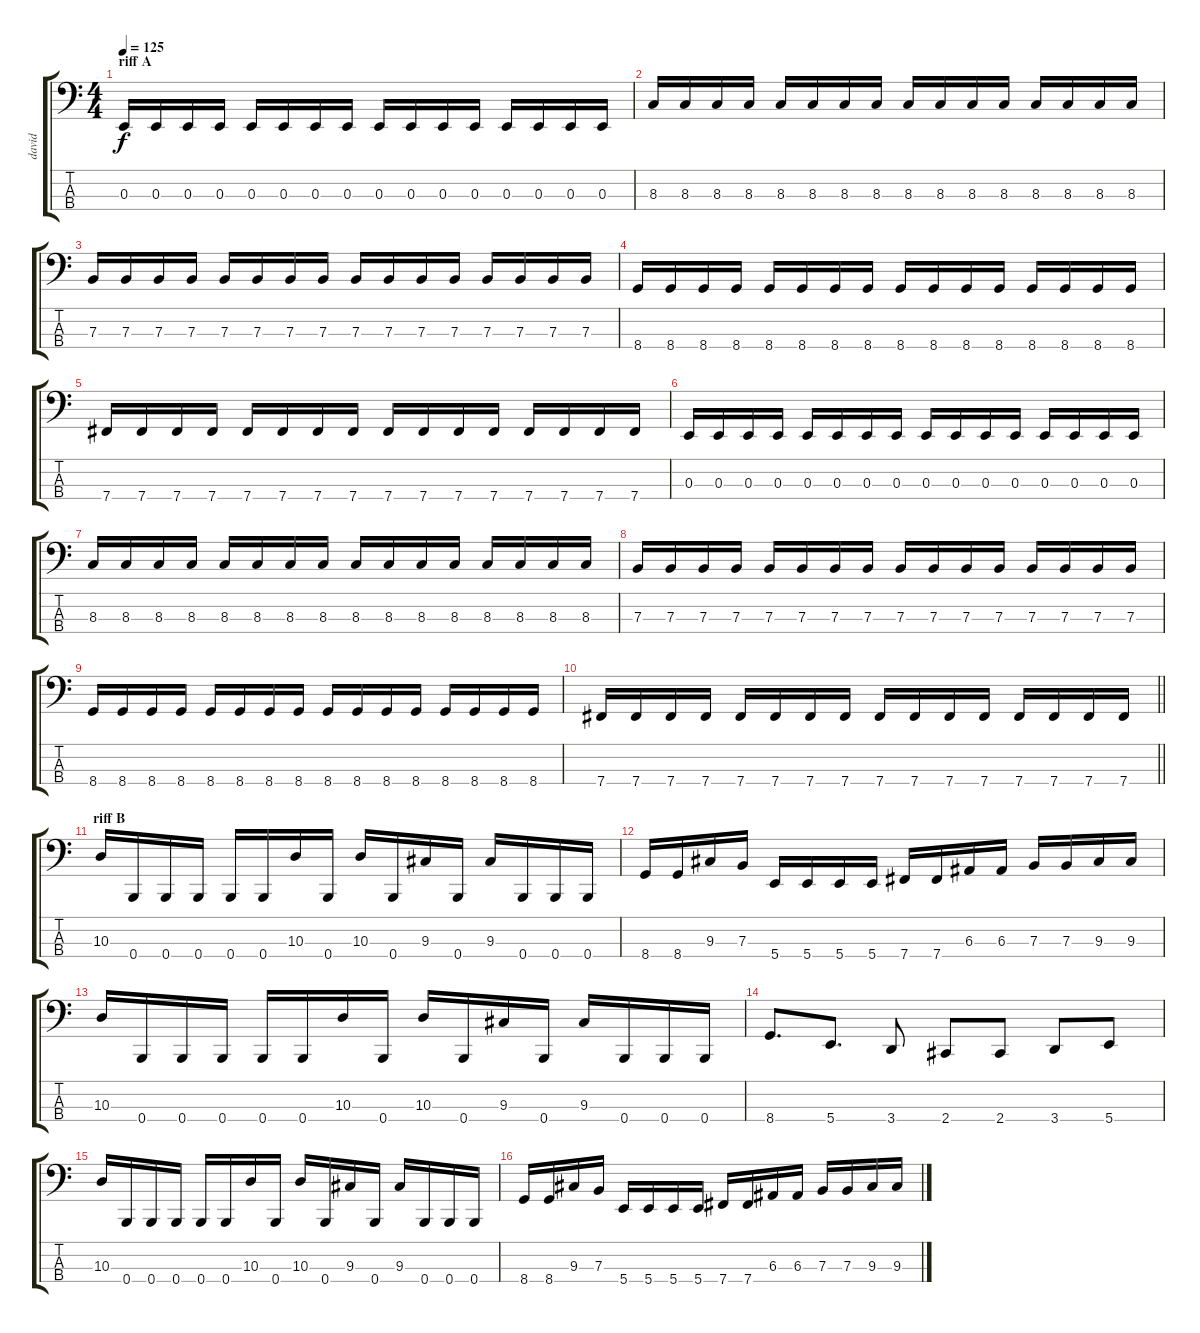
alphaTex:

\track ("david" "david") {instrument electricbassfinger}
\staff {score tabs}
\tuning (D2 A1 E1 B0) {hide}
\ts (4 4)
\section ("" "riff A")
\tempo 125
\clef f4
\ks c
0.3.16{dy f} 0.3.16 0.3.16 0.3.16 0.3.16 0.3.16 0.3.16 0.3.16 0.3.16 0.3.16 0.3.16 0.3.16 0.3.16 0.3.16 0.3.16 0.3.16 |
8.3.16 8.3.16 8.3.16 8.3.16 8.3.16 8.3.16 8.3.16 8.3.16 8.3.16 8.3.16 8.3.16 8.3.16 8.3.16 8.3.16 8.3.16 8.3.16 |
7.3.16 7.3.16 7.3.16 7.3.16 7.3.16 7.3.16 7.3.16 7.3.16 7.3.16 7.3.16 7.3.16 7.3.16 7.3.16 7.3.16 7.3.16 7.3.16 |
8.4.16 8.4.16 8.4.16 8.4.16 8.4.16 8.4.16 8.4.16 8.4.16 8.4.16 8.4.16 8.4.16 8.4.16 8.4.16 8.4.16 8.4.16 8.4.16 |
7.4.16 7.4.16 7.4.16 7.4.16 7.4.16 7.4.16 7.4.16 7.4.16 7.4.16 7.4.16 7.4.16 7.4.16 7.4.16 7.4.16 7.4.16 7.4.16 |
0.3.16 0.3.16 0.3.16 0.3.16 0.3.16 0.3.16 0.3.16 0.3.16 0.3.16 0.3.16 0.3.16 0.3.16 0.3.16 0.3.16 0.3.16 0.3.16 |
8.3.16 8.3.16 8.3.16 8.3.16 8.3.16 8.3.16 8.3.16 8.3.16 8.3.16 8.3.16 8.3.16 8.3.16 8.3.16 8.3.16 8.3.16 8.3.16 |
7.3.16 7.3.16 7.3.16 7.3.16 7.3.16 7.3.16 7.3.16 7.3.16 7.3.16 7.3.16 7.3.16 7.3.16 7.3.16 7.3.16 7.3.16 7.3.16 |
8.4.16 8.4.16 8.4.16 8.4.16 8.4.16 8.4.16 8.4.16 8.4.16 8.4.16 8.4.16 8.4.16 8.4.16 8.4.16 8.4.16 8.4.16 8.4.16 |
\barLineRight lightlight
7.4.16 7.4.16 7.4.16 7.4.16 7.4.16 7.4.16 7.4.16 7.4.16 7.4.16 7.4.16 7.4.16 7.4.16 7.4.16 7.4.16 7.4.16 7.4.16 |
\section ("" "riff B")
10.3.16 0.4.16 0.4.16 0.4.16 0.4.16 0.4.16 10.3.16 0.4.16 10.3.16 0.4.16 9.3.16 0.4.16 9.3.16 0.4.16 0.4.16 0.4.16 |
8.4.16 8.4.16 9.3.16 7.3.16 5.4.16 5.4.16 5.4.16 5.4.16 7.4.16 7.4.16 6.3.16 6.3.16 7.3.16 7.3.16 9.3.16 9.3.16 |
10.3.16 0.4.16 0.4.16 0.4.16 0.4.16 0.4.16 10.3.16 0.4.16 10.3.16 0.4.16 9.3.16 0.4.16 9.3.16 0.4.16 0.4.16 0.4.16 |
8.4.8{d} 5.4.8{d} 3.4.8 2.4.8 2.4.8 3.4.8 5.4.8 |
10.3.16 0.4.16 0.4.16 0.4.16 0.4.16 0.4.16 10.3.16 0.4.16 10.3.16 0.4.16 9.3.16 0.4.16 9.3.16 0.4.16 0.4.16 0.4.16 |
8.4.16 8.4.16 9.3.16 7.3.16 5.4.16 5.4.16 5.4.16 5.4.16 7.4.16 7.4.16 6.3.16 6.3.16 7.3.16 7.3.16 9.3.16 9.3.16
